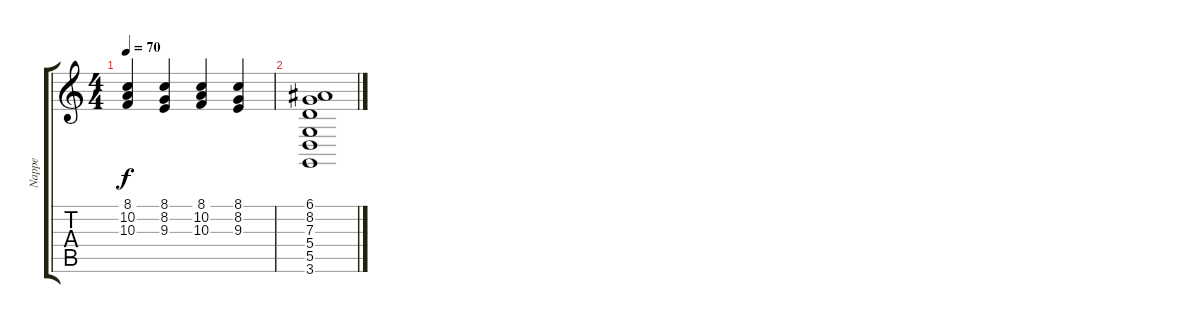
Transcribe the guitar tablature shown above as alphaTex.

\track ("Nappe" "Nappe") {instrument stringensemble1}
\staff {score tabs}
\tuning (E4 B3 G3 D3 A2 E2) {hide}
\ts (4 4)
\tempo 70
\clef g2
\ks c
(8.1 10.2 10.3).4{dy f} (8.1 8.2 9.3).4 (8.1 10.2 10.3).4 (8.1 8.2 9.3).4 |
(6.1 8.2 7.3 5.4 5.5 3.6).1
